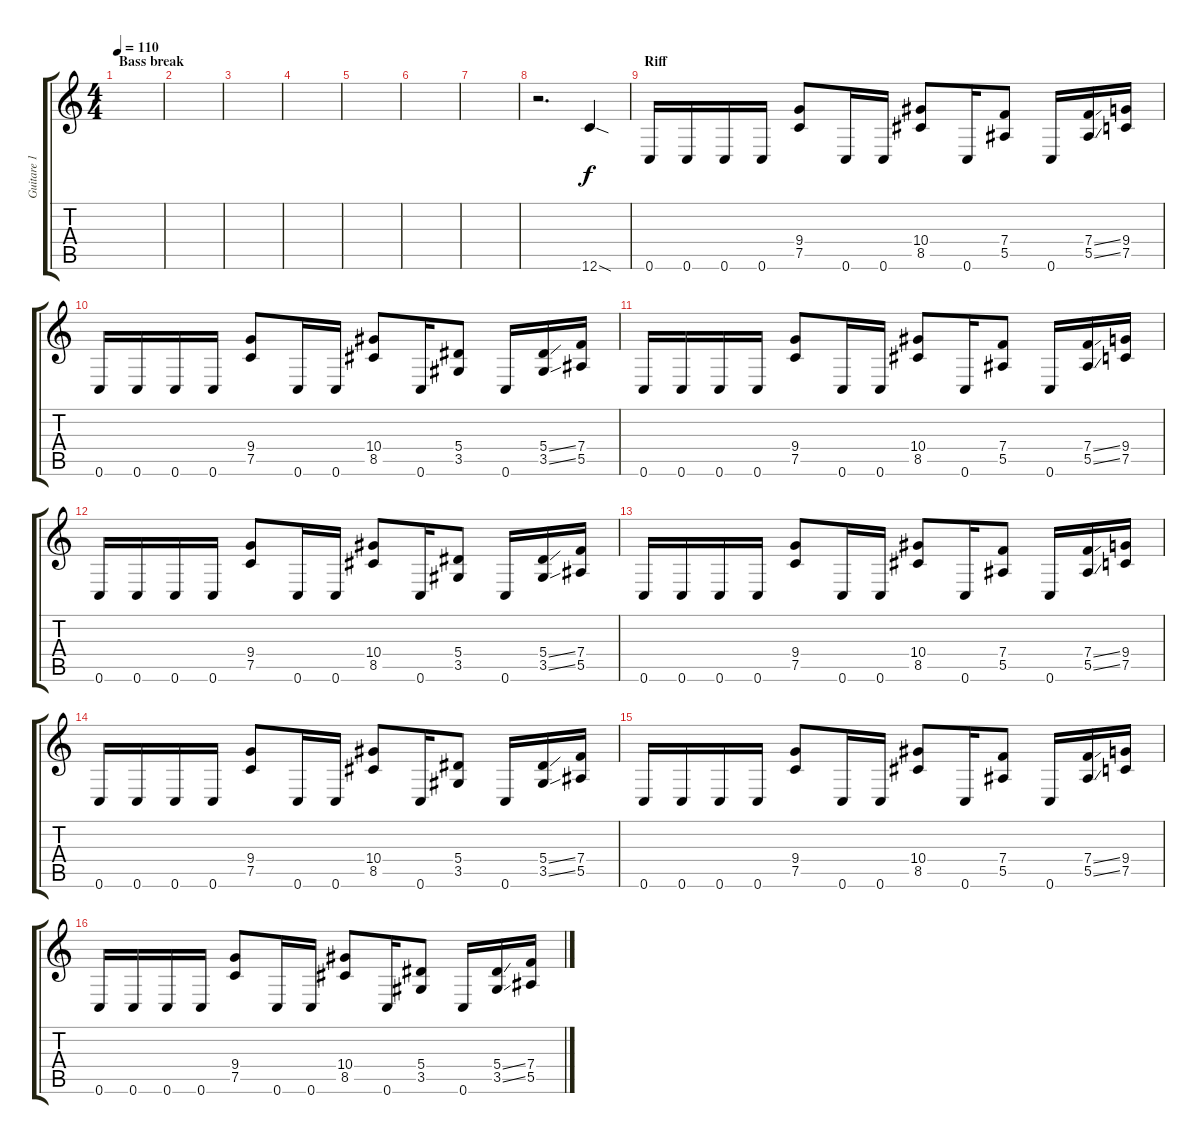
\track ("Guitare 1" "Guitare 1") {instrument distortionguitar}
\staff {score tabs}
\tuning (C4 G3 Eb3 Bb2 F2 C2) {hide}
\ts (4 4)
\section ("" "Bass break")
\tempo 110
\clef g2
\ks c
|
|
|
|
|
|
|
r.2{d} 12.6{sod}.4 |
\section ("" "Riff")
0.6.16 0.6.16 0.6.16 0.6.16 (9.4 7.5).8 0.6.16 0.6.16 (10.4 8.5).8 0.6.16 (7.4 5.5).8 0.6.16 (7.4{ss} 5.5{ss}).16 (9.4 7.5).16 |
0.6.16 0.6.16 0.6.16 0.6.16 (9.4 7.5).8 0.6.16 0.6.16 (10.4 8.5).8 0.6.16 (5.4 3.5).8 0.6.16 (5.4{ss} 3.5{ss}).16 (7.4 5.5).16 |
0.6.16 0.6.16 0.6.16 0.6.16 (9.4 7.5).8 0.6.16 0.6.16 (10.4 8.5).8 0.6.16 (7.4 5.5).8 0.6.16 (7.4{ss} 5.5{ss}).16 (9.4 7.5).16 |
0.6.16 0.6.16 0.6.16 0.6.16 (9.4 7.5).8 0.6.16 0.6.16 (10.4 8.5).8 0.6.16 (5.4 3.5).8 0.6.16 (5.4{ss} 3.5{ss}).16 (7.4 5.5).16 |
0.6.16 0.6.16 0.6.16 0.6.16 (9.4 7.5).8 0.6.16 0.6.16 (10.4 8.5).8 0.6.16 (7.4 5.5).8 0.6.16 (7.4{ss} 5.5{ss}).16 (9.4 7.5).16 |
0.6.16 0.6.16 0.6.16 0.6.16 (9.4 7.5).8 0.6.16 0.6.16 (10.4 8.5).8 0.6.16 (5.4 3.5).8 0.6.16 (5.4{ss} 3.5{ss}).16 (7.4 5.5).16 |
0.6.16 0.6.16 0.6.16 0.6.16 (9.4 7.5).8 0.6.16 0.6.16 (10.4 8.5).8 0.6.16 (7.4 5.5).8 0.6.16 (7.4{ss} 5.5{ss}).16 (9.4 7.5).16 |
0.6.16 0.6.16 0.6.16 0.6.16 (9.4 7.5).8 0.6.16 0.6.16 (10.4 8.5).8 0.6.16 (5.4 3.5).8 0.6.16 (5.4{ss} 3.5{ss}).16 (7.4 5.5).16
